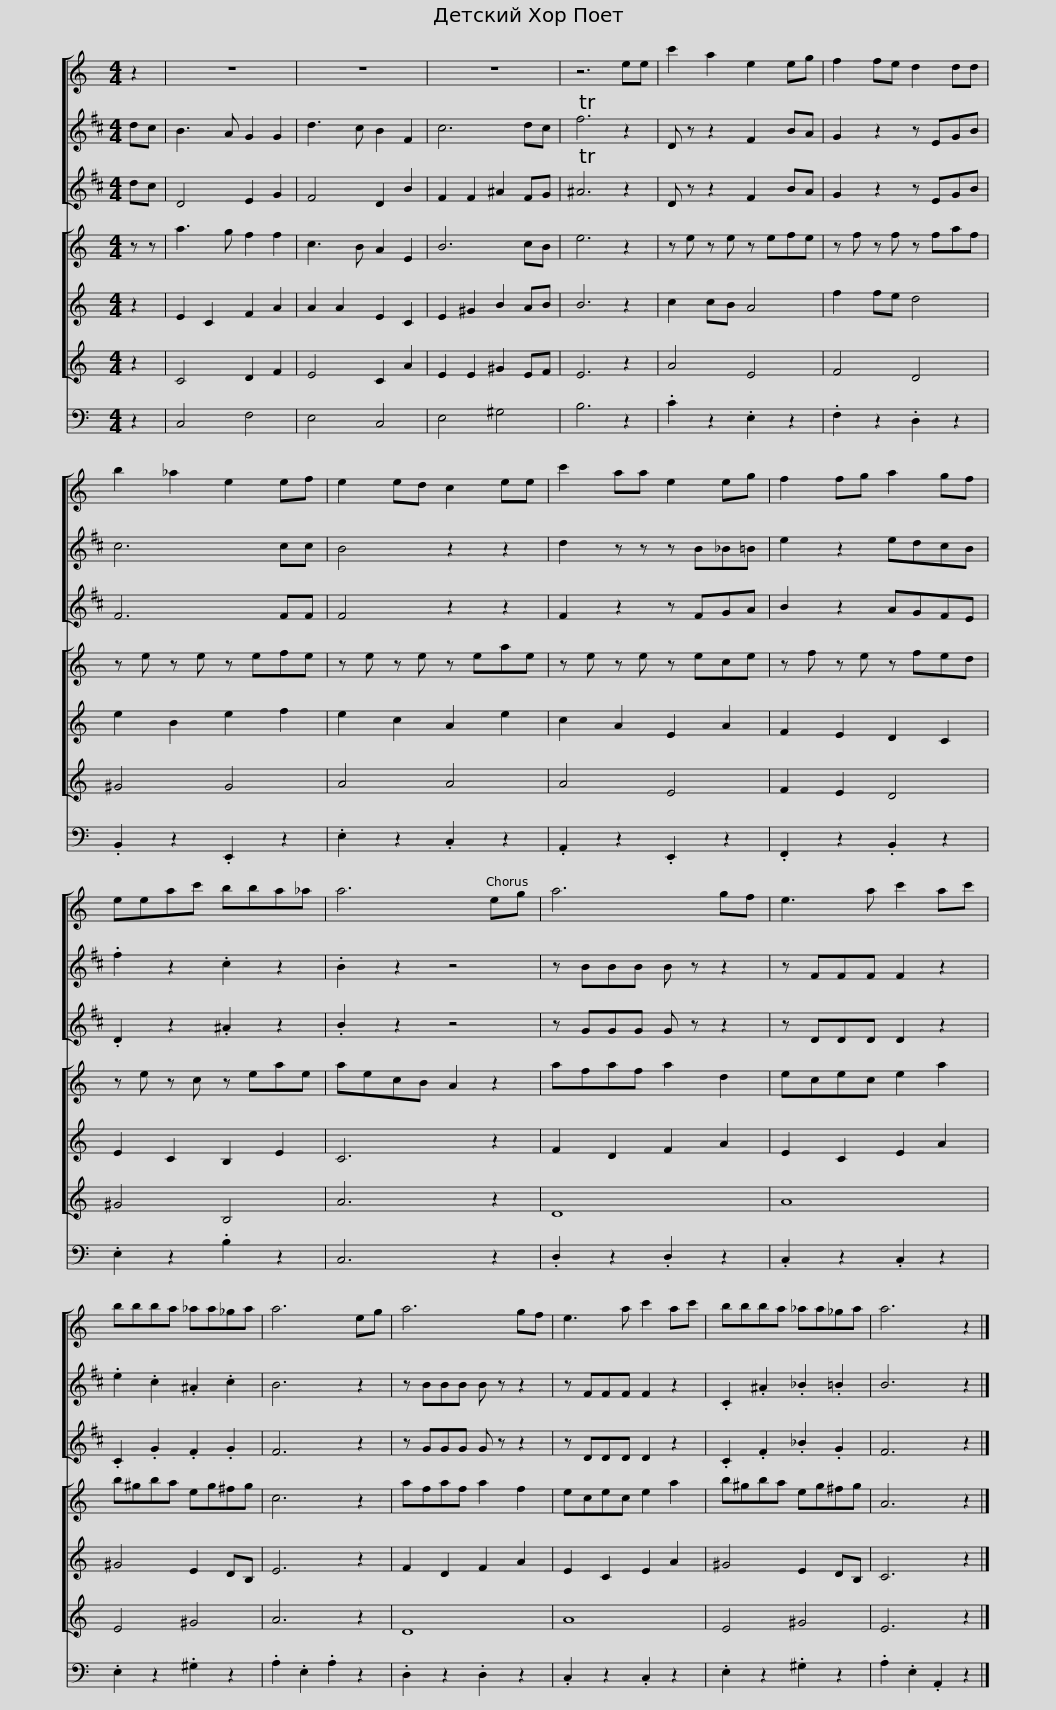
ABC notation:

X:1
%%score [ 1 2 3 ] [ 4 5 6 ] 7
L:1/8
M:4/4
I:linebreak $
K:C
V:1 treble
V:2 treble transpose=-2
V:3 treble transpose=-2
V:4 treble
V:5 treble
V:6 treble
V:7 bass
V:1
 z2 | z8 | z8 | z8 | z6 ee | %5
 c'2 a2 e2 eg |$ f2 fe d2 dd | b2 _a2 e2 ef | e2 ed c2 ee | c'2 aa e2 eg | %10
 f2 fg a2 gf |$ eeac' bba_a | a6 eg | a6 gf | e3 a c'2 ac' |$ %15
 bbba _aa_ga | a6 eg | a6 gf | e3 a c'2 ac' |$ bbba _aa_ga | %20
 a6 z2 |] %21
V:2
[K:D] dc | B3 A G2 G2 | d3 c B2 F2 | c6 dc | Tf6 z2 | %5
 D z z2 F2 BA |$ G2 z2 z EGB | c6 cc | B4 z2 z2 | d2 z z z B_B=B | %10
 e2 z2 edcB |$ .f2 z2 .c2 z2 | .B2 z2 z4 | z BBB B z z2 | z FFF F2 z2 |$ %15
 .e2 .c2 .^A2 .c2 | B6 z2 | z BBB B z z2 | z FFF F2 z2 |$ .C2 .^A2 ._B2 .=B2 | %20
 B6 z2 |] %21
V:3
[K:D] dc | D4 E2 G2 | F4 D2 B2 | F2 F2 ^A2 FG | T^A6 z2 | %5
 D z z2 F2 BA |$ G2 z2 z EGB | F6 FF | F4 z2 z2 | F2 z2 z FGA | %10
 B2 z2 AGFE |$ .D2 z2 .^A2 z2 | .B2 z2 z4 | z GGG G z z2 | z DDD D2 z2 |$ %15
 .C2 .G2 .F2 .G2 | F6 z2 | z GGG G z z2 | z DDD D2 z2 |$ .C2 .F2 ._B2 .G2 | %20
 F6 z2 |] %21
V:4
 z z | a3 g f2 f2 | c3 B A2 E2 | B6 cB | e6 z2 | %5
 z e z e z efe |$ z f z f z faf | z e z e z efe | z e z e z eae | z e z e z ece | %10
 z f z e z fed |$ z e z c z eae | aecB A2 z2 | afaf a2 d2 | ecec e2 a2 |$ %15
 b^gba eg^fg | c6 z2 | afaf a2 f2 | ecec e2 a2 |$ b^gba eg^fg | %20
 A6 z2 |] %21
V:5
 z2 | E2 C2 F2 A2 | A2 A2 E2 C2 | E2 ^G2 B2 AB | B6 z2 | %5
 c2 cB A4 |$ f2 fe d4 | e2 B2 e2 f2 | e2 c2 A2 e2 | c2 A2 E2 A2 | %10
 F2 E2 D2 C2 |$ E2 C2 B,2 E2 | C6 z2 | F2 D2 F2 A2 | E2 C2 E2 A2 |$ %15
 ^G4 E2 DB, | E6 z2 | F2 D2 F2 A2 | E2 C2 E2 A2 |$ ^G4 E2 DB, | %20
 C6 z2 |] %21
V:6
 z2 | C4 D2 F2 | E4 C2 A2 | E2 E2 ^G2 EF | E6 z2 | %5
 A4 E4 |$ F4 D4 | ^G4 G4 | A4 A4 | A4 E4 | %10
 F2 E2 D4 |$ ^G4 B,4 | A6 z2 | D8 | A8 |$ %15
 E4 ^G4 | A6 z2 | D8 | A8 |$ E4 ^G4 | %20
 E6 z2 |] %21
V:7
 z2 | C,4 F,4 | E,4 C,4 | E,4 ^G,4 | B,6 z2 | %5
 .C2 z2 .E,2 z2 |$ .F,2 z2 .D,2 z2 | .B,,2 z2 .E,,2 z2 | .E,2 z2 .C,2 z2 | .A,,2 z2 .E,,2 z2 | %10
 .F,,2 z2 .B,,2 z2 |$ .E,2 z2 .B,2 z2 | C,6 z2 | .D,2 z2 .D,2 z2 | .C,2 z2 .C,2 z2 |$ %15
 .E,2 z2 .^G,2 z2 | .A,2 .E,2 .A,2 z2 | .D,2 z2 .D,2 z2 | .C,2 z2 .C,2 z2 |$ .E,2 z2 .^G,2 z2 | %20
 .A,2 .E,2 .A,,2 z2 |] %21
